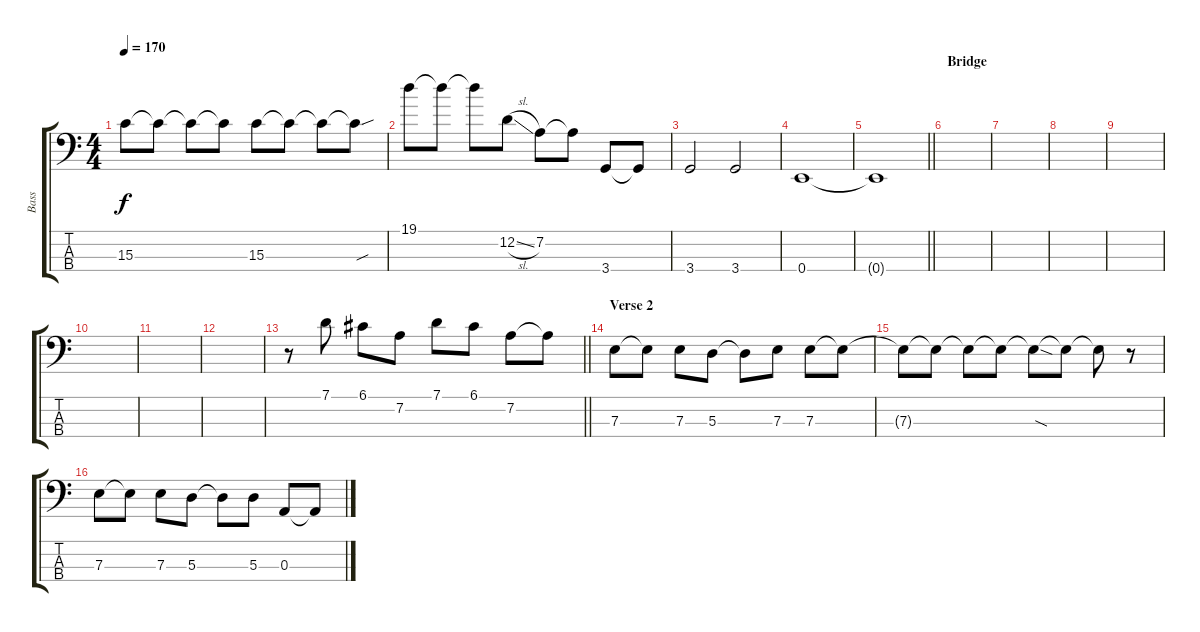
\track ("Bass" "Bass") {instrument electricbassfinger}
\staff {score tabs}
\tuning (G2 D2 A1 E1) {hide}
\ts (4 4)
\tempo 170
\clef f4
\ks c
15.3.8{dy f} 15.3{t}.8 15.3{t}.8 15.3{t}.8 15.3.8 15.3{t}.8 15.3{t}.8 15.3{sou t}.8 |
19.1.8 19.1{t}.8 19.1{t}.8 12.2{sl}.8 7.2.8 7.2{t}.8 3.4.8 3.4{t}.8 |
3.4.2 3.4.2 |
0.4.1 |
\barLineRight lightlight
0.4{t}.1 |
\section ("" "Bridge")
|
|
|
|
|
|
|
\barLineRight lightlight
r.8 7.1.8 6.1.8 7.2.8 7.1.8 6.1.8 7.2.8 7.2{t}.8 |
\section ("" "Verse 2")
7.3.8 7.3{t}.8 7.3.8 5.3.8 5.3{t}.8 7.3.8 7.3.8 7.3{t}.8 |
7.3{t}.8 7.3{t}.8 7.3{t}.8 7.3{t}.8 7.3{sod t}.8 7.3{t}.8 7.3{t}.8 r.8 |
7.3.8 7.3{t}.8 7.3.8 5.3.8 5.3{t}.8 5.3.8 0.3.8 0.3{t}.8
